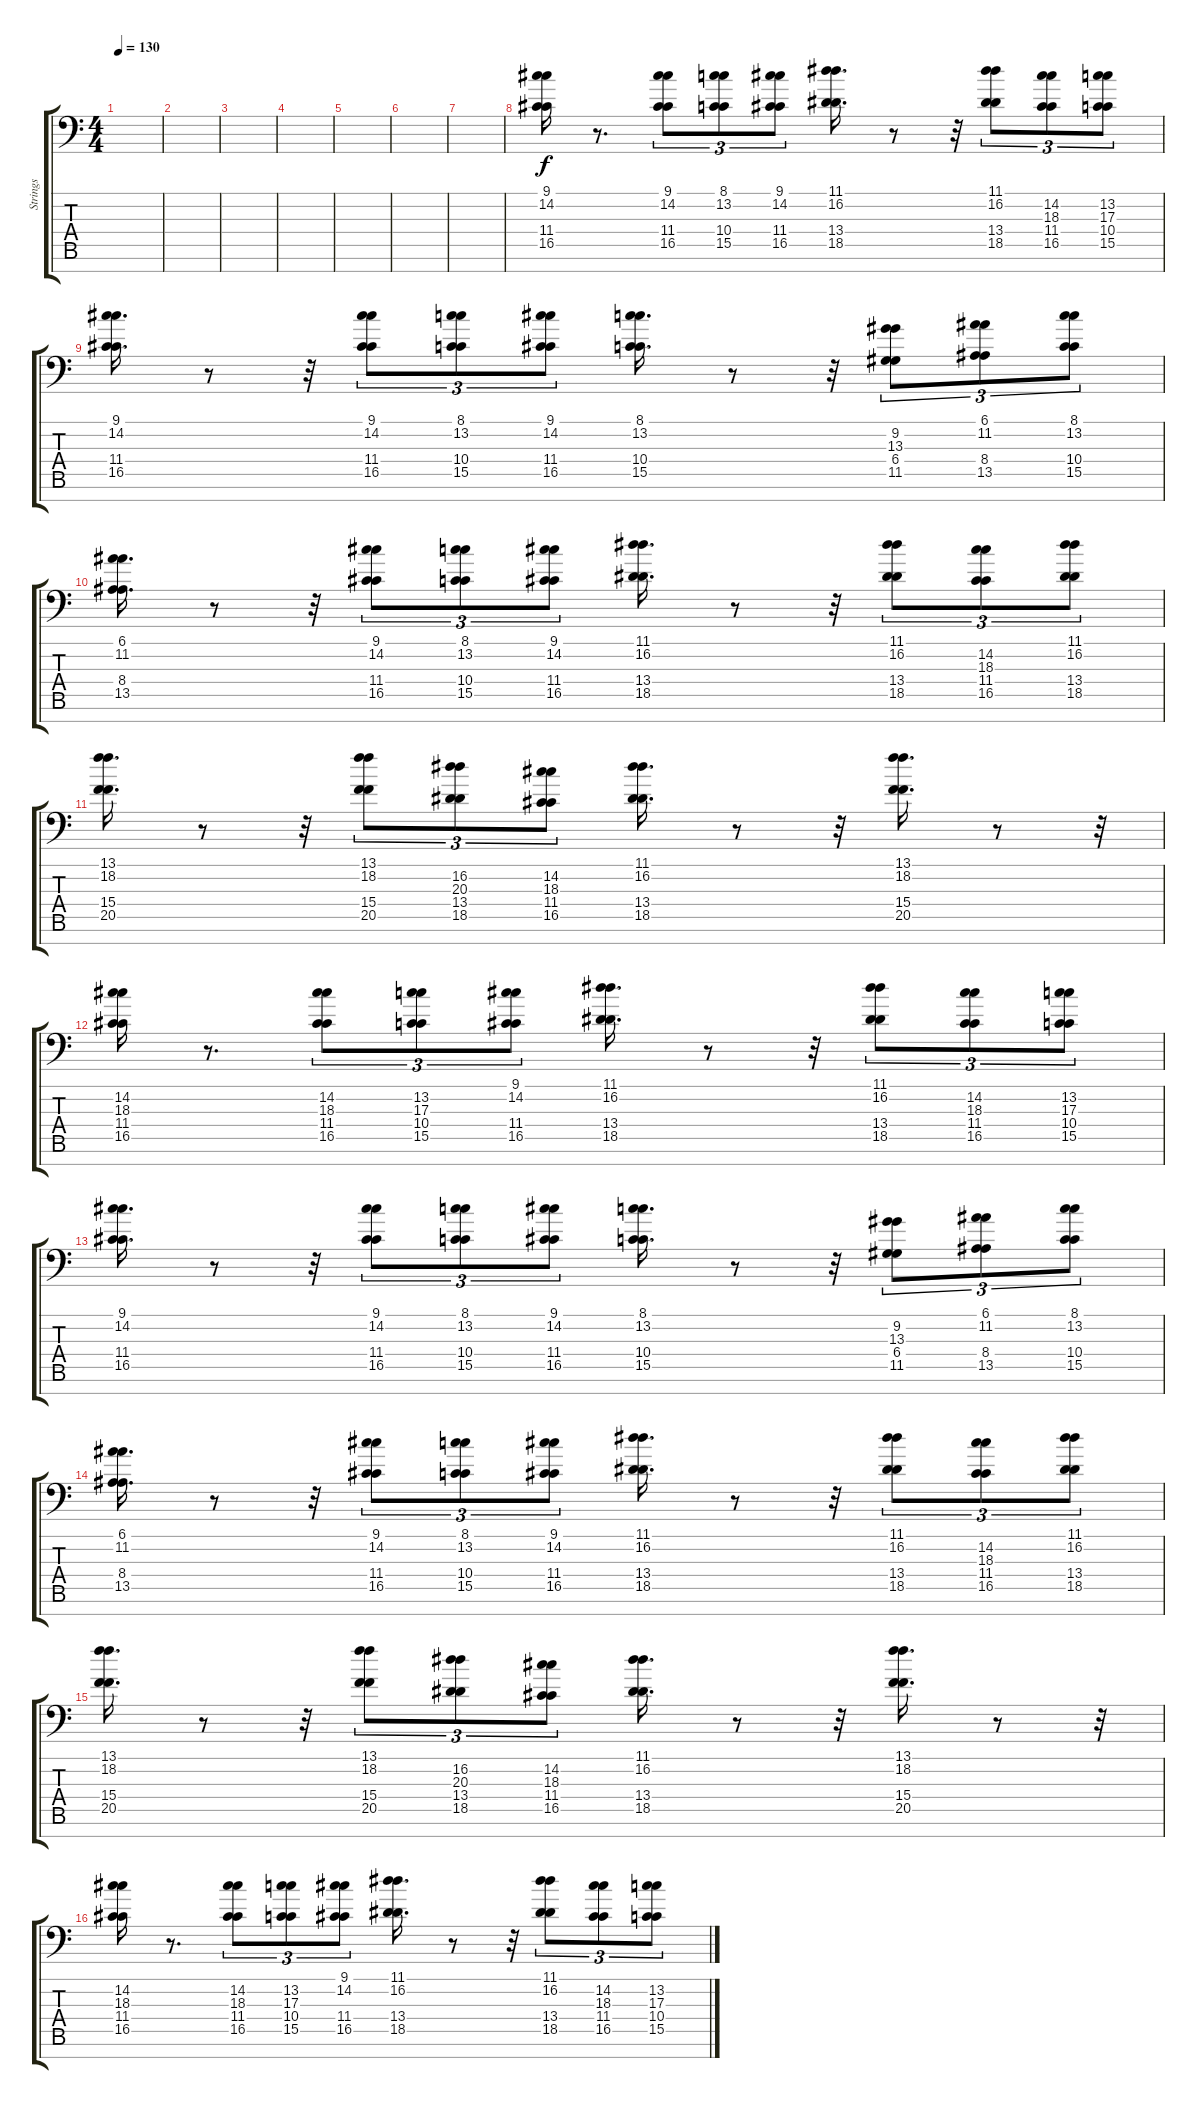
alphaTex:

\track ("Strings" "Strings") {instrument stringensemble1}
\staff {score tabs}
\tuning (E4 B3 G3 D3 A2 E2 C-1) {hide}
\ts (4 4)
\tempo 130
\clef f4
\ks c
|
|
|
|
|
|
|
(9.1 14.2 11.4 16.5).16 r.8{d} (9.1 14.2 11.4 16.5).8{tu (3 2)} (8.1 13.2 10.4 15.5).8{tu (3 2)} (9.1 14.2 11.4 16.5).8{tu (3 2)} (11.1 16.2 13.4 18.5).16{d} r.8 r.32 (11.1 16.2 13.4 18.5).8{tu (3 2)} (14.2 18.3 11.4 16.5).8{tu (3 2)} (13.2 17.3 10.4 15.5).8{tu (3 2)} |
(9.1 14.2 11.4 16.5).16{d} r.8 r.32 (9.1 14.2 11.4 16.5).8{tu (3 2)} (8.1 13.2 10.4 15.5).8{tu (3 2)} (9.1 14.2 11.4 16.5).8{tu (3 2)} (8.1 13.2 10.4 15.5).16{d} r.8 r.32 (9.2 13.3 6.4 11.5).8{tu (3 2)} (6.1 11.2 8.4 13.5).8{tu (3 2)} (8.1 13.2 10.4 15.5).8{tu (3 2)} |
(6.1 11.2 8.4 13.5).16{d} r.8 r.32 (9.1 14.2 11.4 16.5).8{tu (3 2)} (8.1 13.2 10.4 15.5).8{tu (3 2)} (9.1 14.2 11.4 16.5).8{tu (3 2)} (11.1 16.2 13.4 18.5).16{d} r.8 r.32 (11.1 16.2 13.4 18.5).8{tu (3 2)} (14.2 18.3 11.4 16.5).8{tu (3 2)} (11.1 16.2 13.4 18.5).8{tu (3 2)} |
(13.1 18.2 15.4 20.5).16{d} r.8 r.32 (13.1 18.2 15.4 20.5).8{tu (3 2)} (16.2 20.3 13.4 18.5).8{tu (3 2)} (14.2 18.3 11.4 16.5).8{tu (3 2)} (11.1 16.2 13.4 18.5).16{d} r.8 r.32 (13.1 18.2 15.4 20.5).16{d} r.8 r.32 |
(14.2 18.3 11.4 16.5).16 r.8{d} (14.2 18.3 11.4 16.5).8{tu (3 2)} (13.2 17.3 10.4 15.5).8{tu (3 2)} (9.1 14.2 11.4 16.5).8{tu (3 2)} (11.1 16.2 13.4 18.5).16{d} r.8 r.32 (11.1 16.2 13.4 18.5).8{tu (3 2)} (14.2 18.3 11.4 16.5).8{tu (3 2)} (13.2 17.3 10.4 15.5).8{tu (3 2)} |
(9.1 14.2 11.4 16.5).16{d} r.8 r.32 (9.1 14.2 11.4 16.5).8{tu (3 2)} (8.1 13.2 10.4 15.5).8{tu (3 2)} (9.1 14.2 11.4 16.5).8{tu (3 2)} (8.1 13.2 10.4 15.5).16{d} r.8 r.32 (9.2 13.3 6.4 11.5).8{tu (3 2)} (6.1 11.2 8.4 13.5).8{tu (3 2)} (8.1 13.2 10.4 15.5).8{tu (3 2)} |
(6.1 11.2 8.4 13.5).16{d} r.8 r.32 (9.1 14.2 11.4 16.5).8{tu (3 2)} (8.1 13.2 10.4 15.5).8{tu (3 2)} (9.1 14.2 11.4 16.5).8{tu (3 2)} (11.1 16.2 13.4 18.5).16{d} r.8 r.32 (11.1 16.2 13.4 18.5).8{tu (3 2)} (14.2 18.3 11.4 16.5).8{tu (3 2)} (11.1 16.2 13.4 18.5).8{tu (3 2)} |
(13.1 18.2 15.4 20.5).16{d} r.8 r.32 (13.1 18.2 15.4 20.5).8{tu (3 2)} (16.2 20.3 13.4 18.5).8{tu (3 2)} (14.2 18.3 11.4 16.5).8{tu (3 2)} (11.1 16.2 13.4 18.5).16{d} r.8 r.32 (13.1 18.2 15.4 20.5).16{d} r.8 r.32 |
(14.2 18.3 11.4 16.5).16 r.8{d} (14.2 18.3 11.4 16.5).8{tu (3 2)} (13.2 17.3 10.4 15.5).8{tu (3 2)} (9.1 14.2 11.4 16.5).8{tu (3 2)} (11.1 16.2 13.4 18.5).16{d} r.8 r.32 (11.1 16.2 13.4 18.5).8{tu (3 2)} (14.2 18.3 11.4 16.5).8{tu (3 2)} (13.2 17.3 10.4 15.5).8{tu (3 2)}
